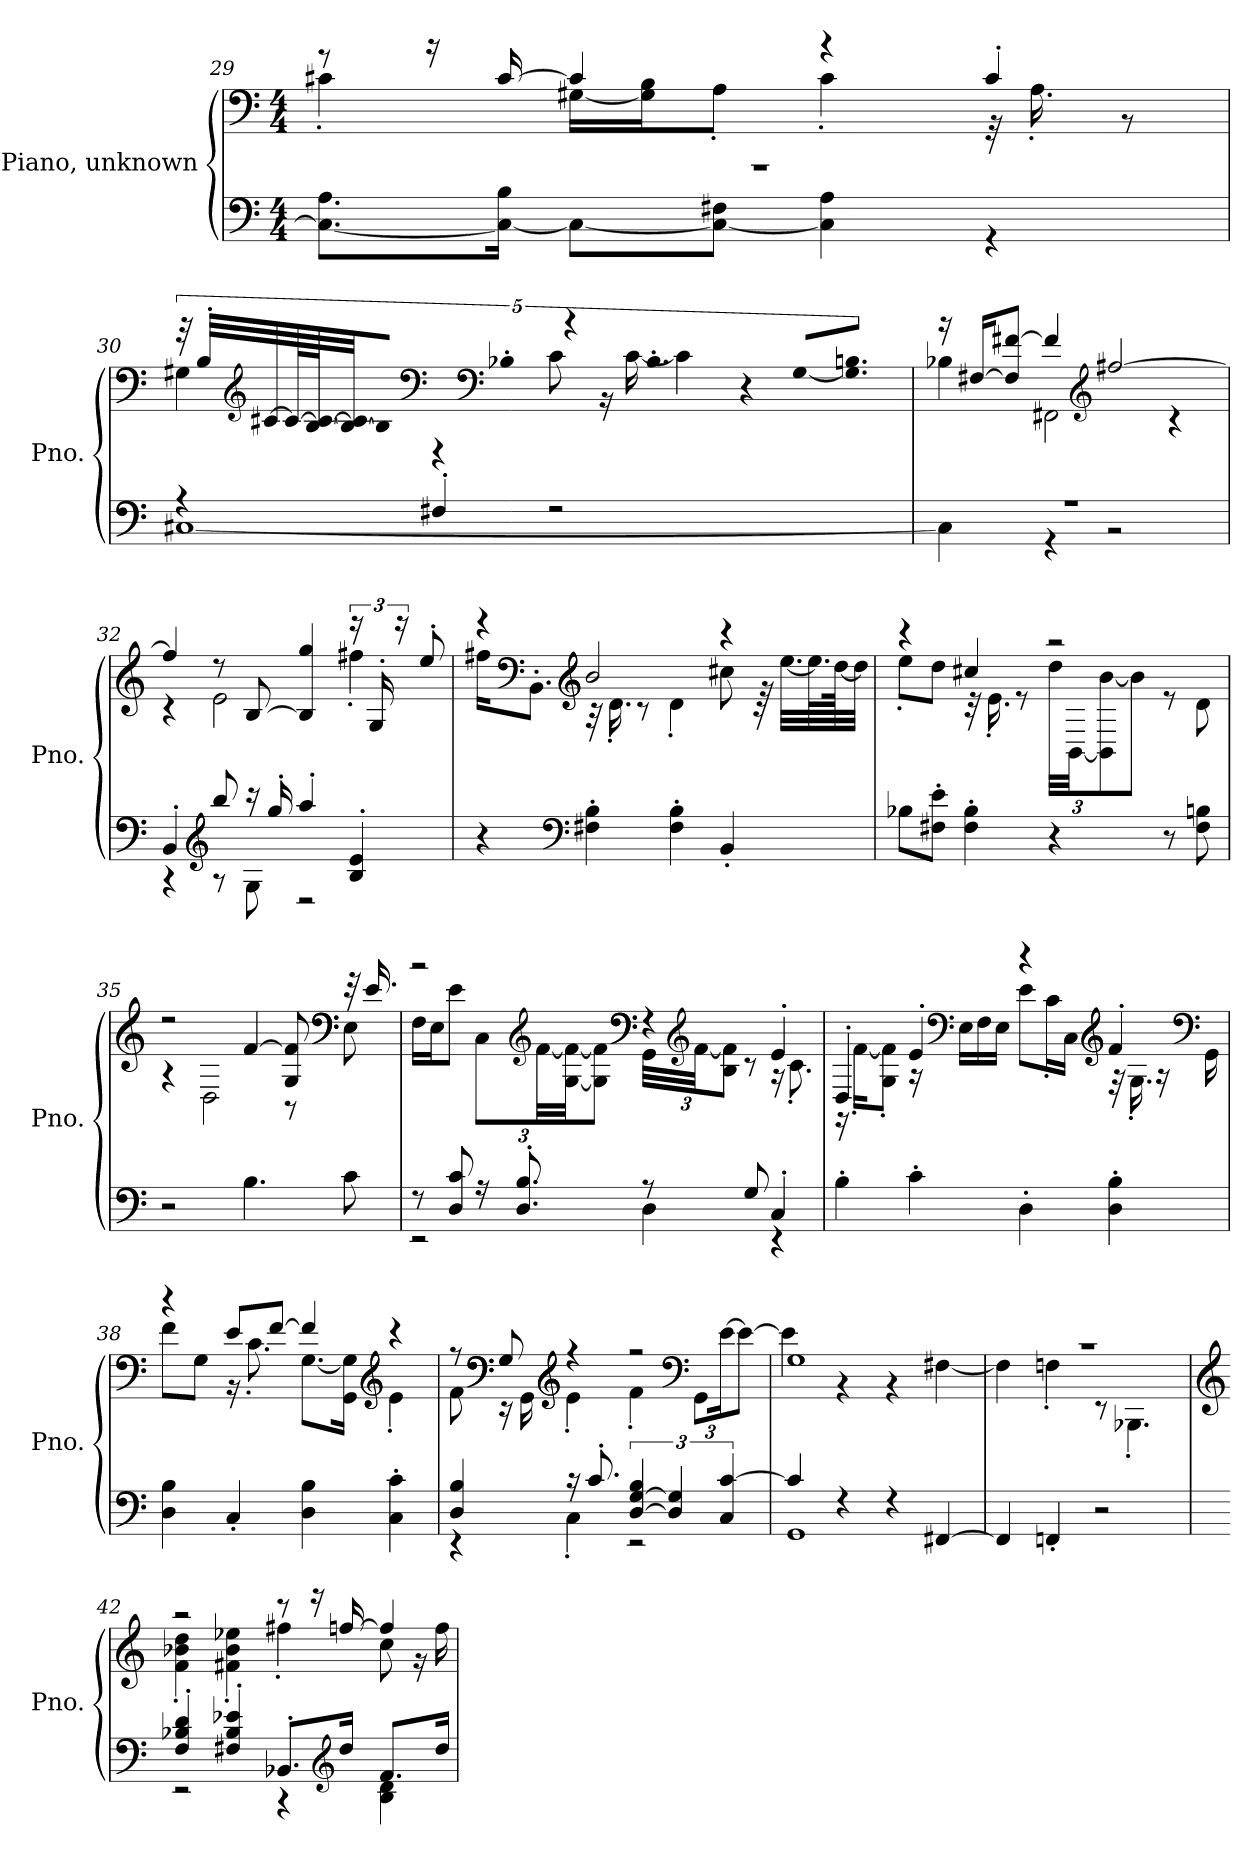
**kern	**kern
*part1	*part1
*staff2	*staff1
*I"Piano, unknown	*
*I'Pno.	*
*clefF4	*clefF4
*k[]	*k[]
*M4/4	*M4/4
=29	=29
*^	*^
1r	8.C#\_ 8.A\L	8r	4c#X'\
.	.	16r	.
.	16C#\_ 16B\Jk	[16c#/	.
.	8C#\L_	4c#/]	[16G#X\LL
.	.	.	16G#\] 16B\J
.	8C#\_ 8F#X\J	.	8A'\J
.	4C#\] 4A\	4r	4c#'\
.	4r	4c#'/	32r
.	.	.	16.A'\
.	.	.	8r
!!LO:LB:g=z	!!
=30	=30	=30	=30
4r	[1C#X	40r	4G#X\
.	.	40B'/LLL	.
*	*	*clefG2	*
.	.	[40c#X/	.
.	.	80c#/L_	.
.	.	[80B/ 80c#/_J	.
.	.	40B/_ 40c#/]JJ	.
.	.	8B/J]	.
*	*	*clefF4	*
4F#X'/	.	4B-X'/	4r
2r	.	32r	8c#\
.	.	16.B-'/	.
.	.	8r	16r
.	.	.	[16c#\
.	.	[16G#/KL	4c#\]
.	.	8.G#/] 8.Bn/J	.
=31	=31	=31	=31
1r	4C#\]	16r	4B-X\
.	.	[16F#X/KL	.
.	.	8F#/] [8f#X/J	.
.	4r	4f#/]	2FF#X\
*	*	*clefG2	*
.	2r	[2ff#X/	.
.	.	.	4r
!!LO:PB:g=z	!!
=32	=32	=32	=32
4BB'/	4r	4ff#/]	4r
*clefG2	*	*	*
8bb/	8r	8r	2e\
16r	8G\	[8B/	.
16gg'/	.	.	.
4aa'/	2r	4B/] 4gg/	.
4B/' 4e/'	.	24r	4ff#X'\
.	.	24G'/	.
.	.	24r	.
.	.	8ee'/	.
*v	*v	*	*
=33	=33	=33
4r	4r	16ff#X\KL
*	*clefF4	*
.	.	8.BB'\J
*clefF4	*clefG2	*
4F#X\' 4B\'	2b/	32r
.	.	16.d'\
.	.	8r
4F#\' 4B\'	.	4d'\
4BB'/	4r	8cc#X\
.	.	64r
.	.	[32.ee\LLL
.	.	64.ee\L]
.	.	[128dd\JK
.	.	32dd\JJJ]
!!LO:LB:g=z	!!
=34	=34	=34
8B-X\L	4r	8ee'\L
8F#X\' 8e\'J	.	8dd\J
4F#\' 4B-\'	4cc#X/	32r
.	.	16.e'\
.	.	8r
*	*	*Xbrackettup
4r	2r	48dd\LLL
.	.	[48BB\JJ
.	.	12BB\] [12b\
.	.	8b\J]
8r	.	8r
8F#\ 8Bn\	.	8d\
=35	=35	=35
2r	2r	4r
.	.	2D\
4.B\	[4f/	.
.	8G/ 8f/]	8r
*	*clefF4	*
8c\	32r	8E\
.	16.e/	.
!!LO:LB:g=z	!!
=36	=36	=36
*^	*	*
8r	2r	2r	16F\LL
.	.	.	16E\J
8D/ 8c/	.	.	8e\J
16r	.	.	12C\L
8.D/' 8.B/'	.	.	.
*	*	*clefG2	*
.	.	.	[48f\LL
.	.	.	[48G\ 48f\_JJ
.	.	.	8G\] 8f\]J
*	*	*clefF4	*
8r	4D\	4r	48GG\LLL
*	*	*clefG2	*
.	.	.	[48f\JJ
.	.	.	12B\ 12f\]J
8G/	.	.	8r
4C'/	4r	4e'/	16r
.	.	.	8.c'\
*v	*v	*	*
=37	=37	=37
4B'\	4D'/	16r
.	.	[16f'\KL
.	.	8G\' 8f\]'J
4c'\	4e'/	16r
*	*clefF4	*
.	.	16E\LL
.	.	16F\
.	.	16E\JJ
4D'\	4r	8e\L
.	.	16c'\L
.	.	16C\JJ
*	*clefG2	*
4D\' 4B\'	4f'/	32r
.	.	16.G'\
.	.	16r
*	*clefF4	*
.	.	16GG\
!!LO:LB:g=z	!!
=38	=38	=38
4D\ 4B\	4r	8f\L
.	.	8G\J
4C'/	8e/L	16r
.	.	8.c'\
.	[8f/J	.
4D\ 4B\	4f/]	[8.G\L
.	.	16GG\ 16G\]Jk
*	*clefG2	*
4C\' 4c\'	4r	4e'\
=39	=39	=39
*^	*	*
4D/ 4B/	4r	8r	8f\
*	*	*clefF4	*
.	.	8G/	16r
.	.	.	16GG\
*	*	*clefG2	*
16r	4C'\	4r	4e'\
8.c'/	.	.	.
[6D/ [6G/ 6B/	2r	2r	4f'\
6D/] 6G/]	.	.	.
*	*	*clefF4	*
.	.	.	12GG\L
6C/ [6c/	.	.	[24e\K
.	.	.	8e\J_
=40	=40	=40	=40
4c/]	1GG	1G	4e\]
4r	.	.	4r
4r	.	.	4r
[4FF#X/	.	.	[4F#X\
*v	*v	*	*
=41	=41	=41
4FF#/]	1r	4F#\]
4FFn'/	.	4Fn'\
2r	.	8r
.	.	4.BBB-X'\
!!LO:LB:g=z	!!
=42	=42	=42
*	*clefG2	*
*^	*	*
4F/' 4B-X/' 4d/'	2r	2r	4f\' 4b-X\' 4dd\'
4F#X/' 4B-/' 4e-X/'	.	.	4f#X\' 4b-\' 4ee-X\'
8.BB-X'/L	4r	8r	4ff#X'\
.	.	16r	.
*clefG2	*	*	*
16dd/Jk	.	[16ffn/	.
8.f/L	4B-\ 4d\	4ff/]	8cc\
.	.	.	16r
16dd/Jk	.	.	16ff\
*v	*v	*	*
*	*v	*v
=	=
*-	*-
